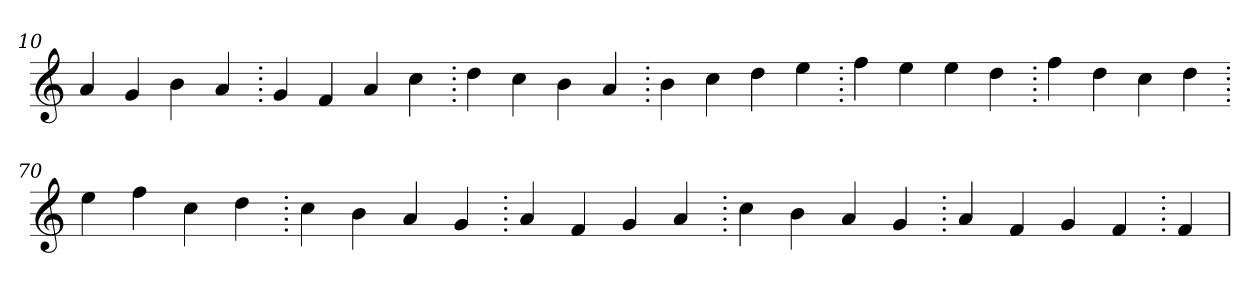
**kern
*part1
*staff1
*clefG2
=10.
4a
4g
4b
4a
=20.
4g
4f
4a
4cc
=30.
4dd
4cc
4b
4a
=40.
4b
4cc
4dd
4ee
=50.
4ff
4ee
4ee
4dd
=60.
4ff
4dd
4cc
4dd
=70.
4ee
4ff
4cc
4dd
=80.
4cc
4b
4a
4g
=90.
4a
4f
4g
4a
=100.
4cc
4b
4a
4g
=110.
4a
4f
4g
4f
=120.
4f
=
*-
